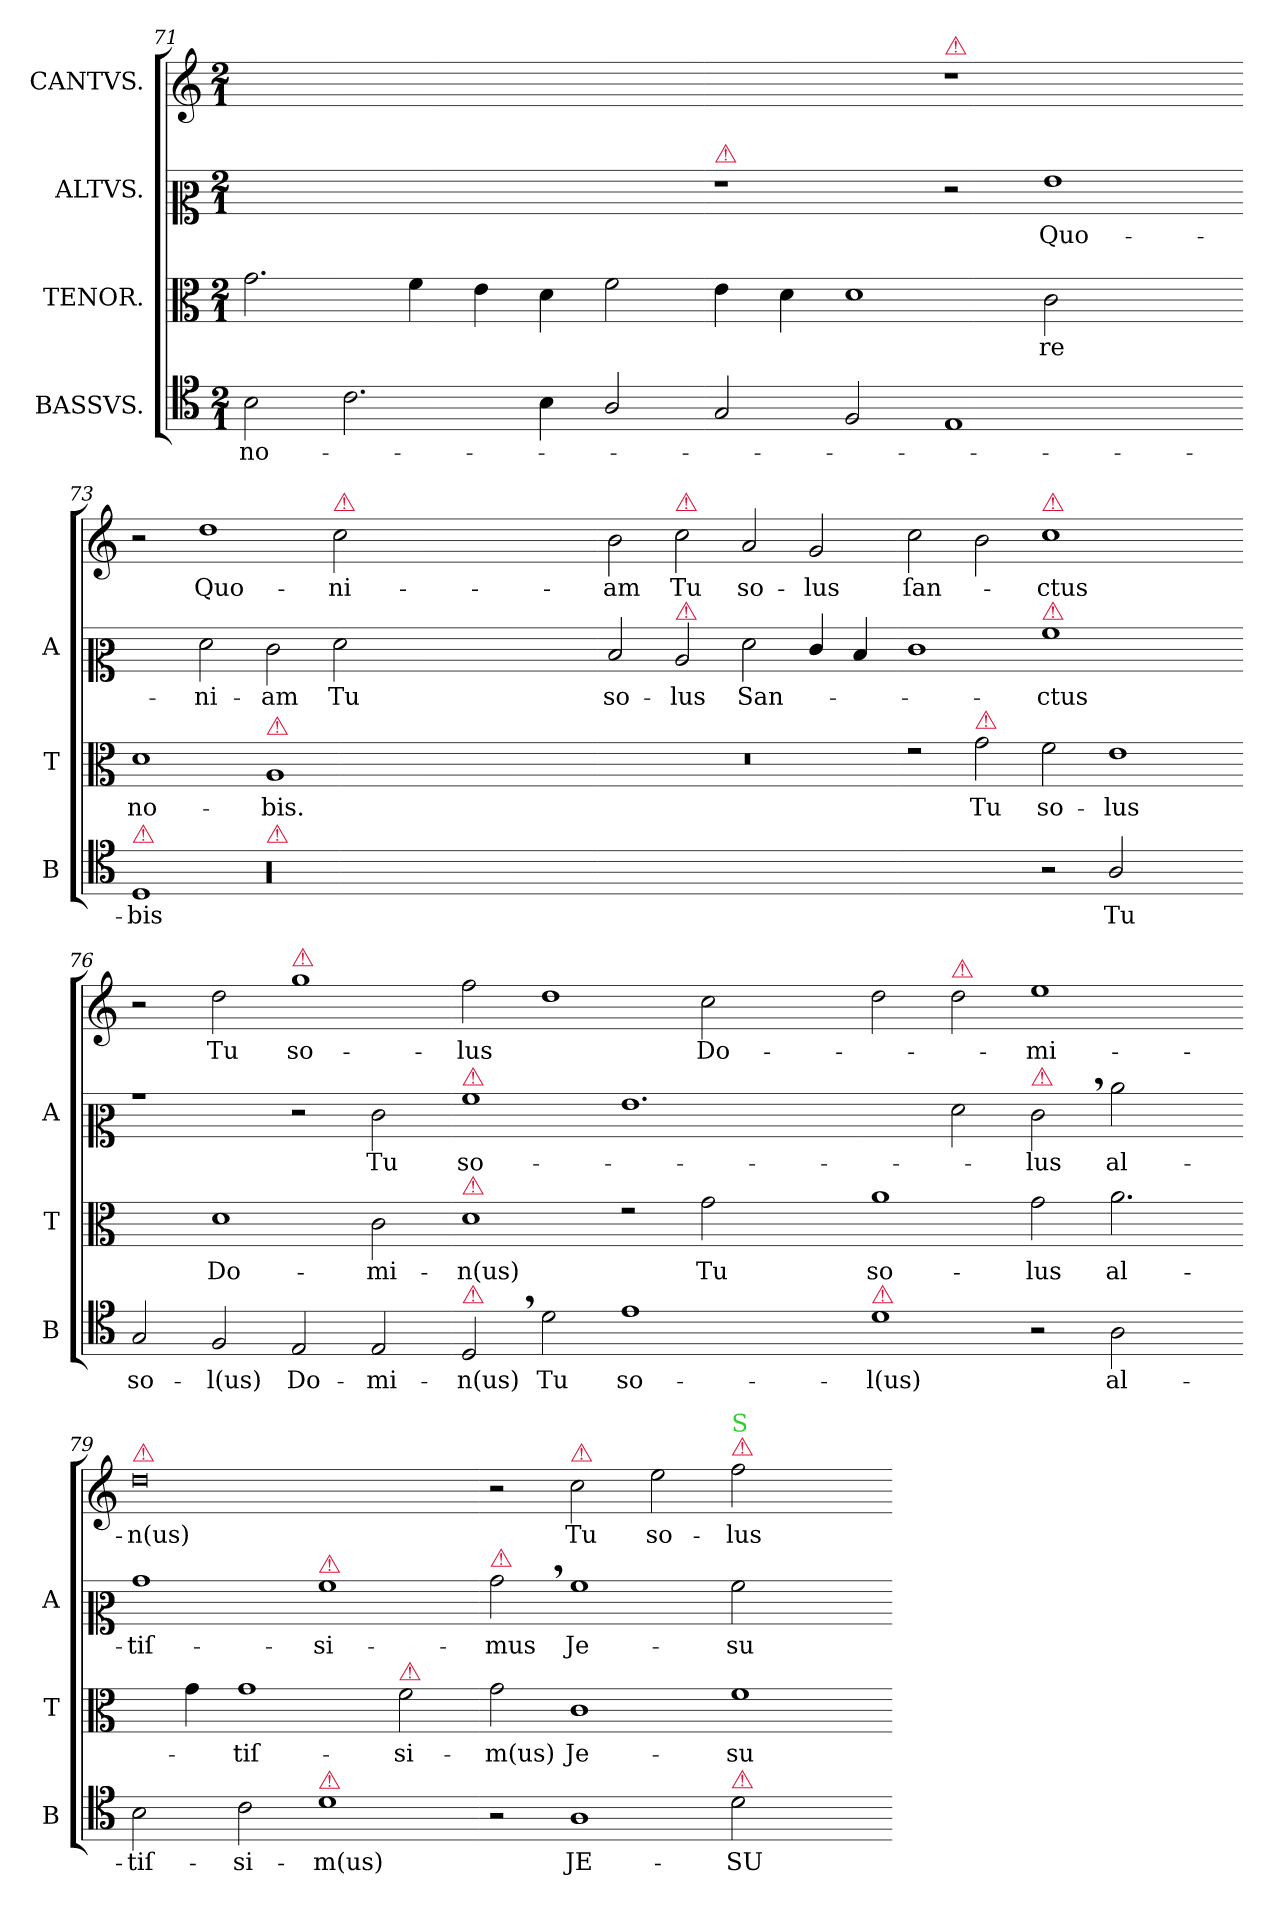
**kern	**text	**kern	**text	**kern	**text	**kern	**text
*part4	*part4	*part3	*part3	*part2	*part2	*part1	*part1
*staff4	*staff4	*staff3	*staff3	*staff2	*staff2	*staff1	*staff1
*I"BASSVS.	*	*I"TENOR.	*	*I"ALTVS.	*	*I"CANTVS.	*
*I'B	*	*I'T	*	*I'A	*	*	*
*clefC4	*	*clefC3	*	*clefC2	*	*clefG2	*
*k[]	*	*k[]	*	*k[]	*	*k[]	*
*M2/1	*	*M2/1	*	*M2/1	*	*M2/1	*
=71	=71	=71	=71	=71	=71	=71	=71
2B\	no-	2.g\	.	0ryy	.	0ryy	.
2.c\	.	.	.	.	.	.	.
.	.	4f\	.	.	.	.	.
.	.	4e\	.	.	.	.	.
4B\	.	4d\	.	.	.	.	.
2A/	.	2f\	.	.	.	.	.
=72-	=72-	=72-	=72-	=72-	=72-	=72-	=72-
!	!	!	!	!LO:TX:a:color=crimson:t=⚠	!	!	!
2G/	.	4e\	.	1r	.	1ryy	.
.	.	4d\	.	.	.	.	.
2F/	.	1d	.	.	.	.	.
!	!	!	!	!	!	!LO:TX:a:color=crimson:t=⚠	!
1E	.	.	.	2r	.	1r	.
.	.	2c\	-re	1g\	Quo-	.	.
2ryy	.	2ryy	.	.	.	2ryy	.
=73-	=73-	=73-	=73-	=73-	=73-	=73-	=73-
!LO:TX:a:color=crimson:t=⚠	!	!	!	!	!	!	!
1D	-bis	1d	no-	2ryy	.	2r	.
.	.	.	.	2f\	-ni-	1dd	Quo-
!	!	!LO:TX:a:color=crimson:t=⚠	!	!	!	!	!
!LO:TX:a:color=crimson:t=⚠	!	!	!	!	!	!	!
00r	.	1A	-bis.	2e\	-am	.	.
!	!	!	!	!	!	!LO:TX:a:color=crimson:t=⚠	!
.	.	.	.	2f\	Tu	2cc\	-ni-
.	.	0.ryy	.	0.ryy	.	0.ryy	.
=74-	=74-	=74-	=74-	=74-	=74-	=74-	=74-
0ryy	.	0r	.	2d/	so-	2b\	-am
!	!	!	!	!	!	!LO:TX:a:color=crimson:t=⚠	!
!	!	!	!	!LO:TX:a:color=crimson:t=⚠	!	!	!
.	.	.	.	2c/	-lus	2cc\	Tu
.	.	.	.	2f\	San-	2a/	so-
.	.	.	.	4e/	.	2g/	-lus
.	.	.	.	4d/	.	.	.
=75-	=75-	=75-	=75-	=75-	=75-	=75-	=75-
1ryy	.	2re	.	1e	.	2cc\	ſan-
!	!	!LO:TX:a:color=crimson:t=⚠	!	!	!	!	!
.	.	2g\	Tu	.	.	2b\	.
!	!	!	!	!	!	!LO:TX:a:color=crimson:t=⚠	!
!	!	!	!	!LO:TX:a:color=crimson:t=⚠	!	!	!
2r	.	2f\	so-	1a	-ctus	1cc	-ctus
2A/	Tu	1e\	-lus	.	.	.	.
2ryy	.	.	.	2ryy	.	2ryy	.
=76-	=76-	=76-	=76-	=76-	=76-	=76-	=76-
2G/	so-	2ryy	.	1rb	.	2r	.
2F/	-l(us)	1d	Do-	.	.	2dd\	Tu
!	!	!	!	!	!	!LO:TX:a:color=crimson:t=⚠	!
2E/	Do-	.	.	2r	.	1gg	so-
2E/	-mi-	2c\	-mi-	2e\	Tu	.	.
=77-	=77-	=77-	=77-	=77-	=77-	=77-	=77-
!	!	!	!	!LO:TX:a:color=crimson:t=⚠	!	!	!
!	!	!LO:TX:a:color=crimson:t=⚠	!	!	!	!	!
!LO:TX:a:color=crimson:t=⚠	!	!	!	!	!	!	!
2D,/	-n(us)	1d	-n(us)	1a	so-	2ff\	-lus
2d\	Tu	.	.	.	.	1dd	.
1e	so-	2re	.	1.g	.	.	.
.	.	2g\	Tu	.	.	2cc\	Do-
2ryy	.	2ryy	.	.	.	2ryy	.
=78-	=78-	=78-	=78-	=78-	=78-	=78-	=78-
!LO:TX:a:color=crimson:t=⚠	!	!	!	!	!	!	!
1d	-l(us)	1a	so-	2ryy	.	2dd\	.
!	!	!	!	!	!	!LO:TX:a:color=crimson:t=⚠	!
.	.	.	.	2f\	.	2dd\	.
!	!	!	!	!LO:TX:a:color=crimson:t=⚠	!	!	!
2r	.	2g\	-lus	2e,\	-lus	1ee	-mi-
2A\	al-	2.a\	al-	2cc\	al-	.	.
4ryy	.	.	.	4ryy	.	4ryy	.
=79-	=79-	=79-	=79-	=79-	=79-	=79-	=79-
!	!	!	!	!	!	!LO:TX:a:color=crimson:t=⚠	!
2B\	-tiſ-	4ryy	.	1b	-tiſ-	0dd	-n(us)
.	.	4g\	.	.	.	.	.
2c\	-si-	1g	-tiſ-	.	.	.	.
!	!	!	!	!LO:TX:a:color=crimson:t=⚠	!	!	!
!LO:TX:a:color=crimson:t=⚠	!	!	!	!	!	!	!
1d	-m(us)	.	.	1a	-si-	.	.
!	!	!LO:TX:a:color=crimson:t=⚠	!	!	!	!	!
.	.	2f\	-si-	.	.	.	.
=80-	=80-	=80-	=80-	=80-	=80-	=80-	=80-
!	!	!	!	!LO:TX:a:color=crimson:t=⚠	!	!	!
2r	.	2g\	-m(us)	2b,\	-mus	2r	.
!	!	!	!	!	!	!LO:TX:a:color=crimson:t=⚠	!
1A	JE-	1c	Je-	1a	Je-	2cc\	Tu
.	.	.	.	.	.	2ee\	so-
!	!	!	!	!	!	!LO:TX:a:color=crimson:t=⚠	!
!	!	!	!	!	!	!LO:TX:a:color=limegreen:t=S	!
!LO:TX:a:color=crimson:t=⚠	!	!	!	!	!	!	!
2d\	-SU	1f\	-su	2a\	-su	2ff\	-lus
2ryy	.	.	.	2ryy	.	2ryy	.
=-	=-	=-	=-	=-	=-	=-	=-
*-	*-	*-	*-	*-	*-	*-	*-
